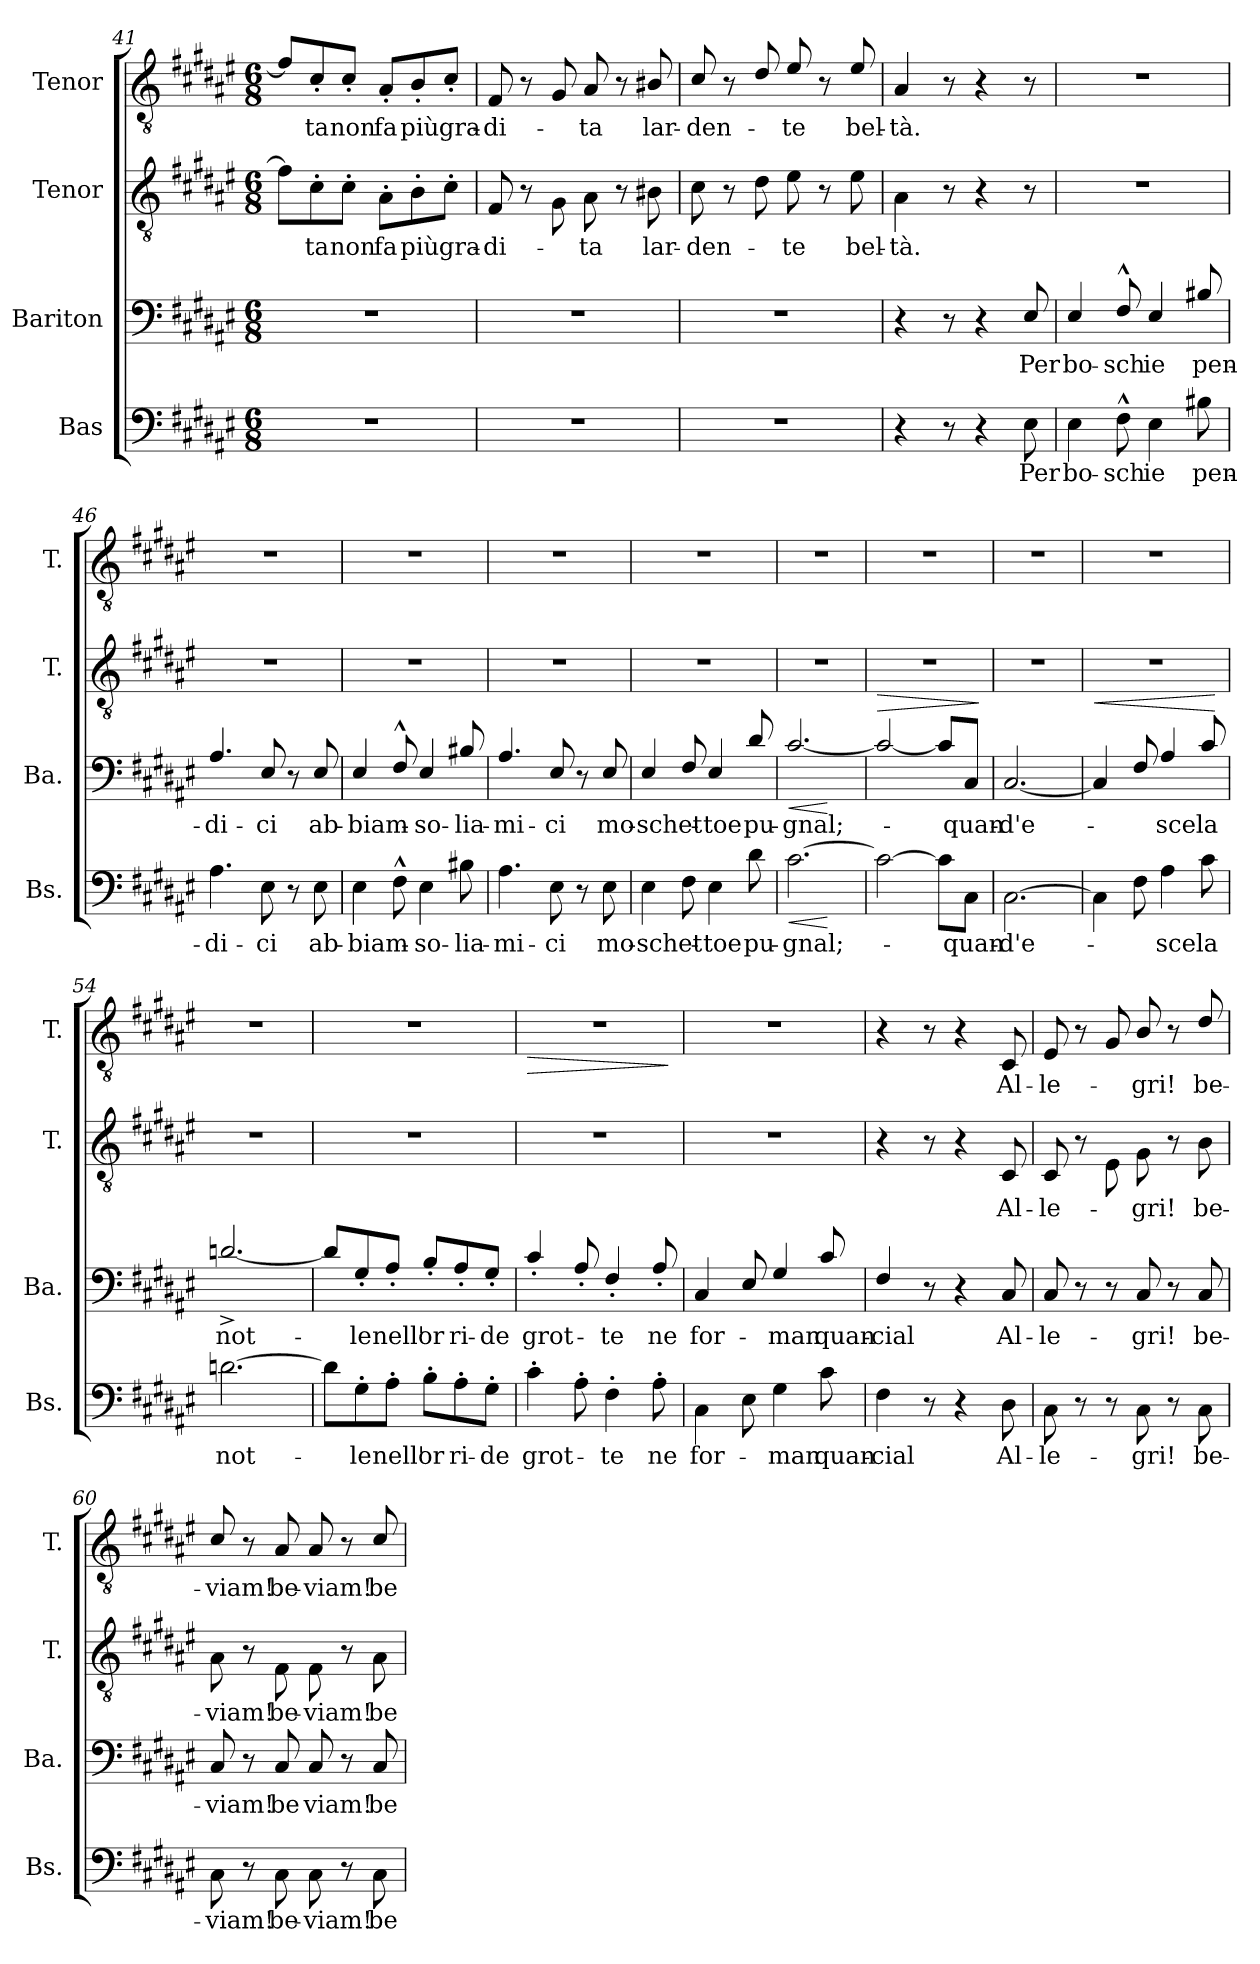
**kern	**text	**dynam	**kern	**text	**dynam	**kern	**text	**dynam	**kern	**text	**dynam
*part4	*part4	*part4	*part3	*part3	*part3	*part2	*part2	*part2	*part1	*part1	*part1
*staff4	*staff4	*staff4	*staff3	*staff3	*staff3	*staff2	*staff2	*staff2	*staff1	*staff1	*staff1
*I"Bas	*	*	*I"Bariton	*	*	*I"Tenor	*	*	*I"Tenor	*	*
*I'Bs.	*	*	*I'Ba.	*	*	*I'T.	*	*	*I'T.	*	*
*clefF4	*	*	*clefF4	*	*	*clefGv2	*	*	*clefGv2	*	*
*k[f#c#g#d#a#e#]	*	*	*k[f#c#g#d#a#e#]	*	*	*k[f#c#g#d#a#e#]	*	*	*k[f#c#g#d#a#e#]	*	*
*M6/8	*	*	*M6/8	*	*	*M6/8	*	*	*M6/8	*	*
=41	=41	=41	=41	=41	=41	=41	=41	=41	=41	=41	=41
2.r	.	.	2.r	.	.	8f#\L]	.	.	8f#/L]	.	.
.	.	.	.	.	.	8c#'\	-ta	.	8c#'/	-ta	.
.	.	.	.	.	.	8c#'\J	non	.	8c#'/J	non	.
.	.	.	.	.	.	8A#'\L	fa	.	8A#'/L	fa	.
.	.	.	.	.	.	8B'\	più	.	8B'/	più	.
.	.	.	.	.	.	8c#'\J	gra-	.	8c#'/J	gra-	.
=42	=42	=42	=42	=42	=42	=42	=42	=42	=42	=42	=42
2.r	.	.	2.r	.	.	8F#/	-di-	.	8F#/	-di-	.
.	.	.	.	.	.	8r	.	.	8r	.	.
.	.	.	.	.	.	8G#\	.	.	8G#/	.	.
.	.	.	.	.	.	8A#\	-ta	.	8A#/	-ta	.
.	.	.	.	.	.	8r	.	.	8r	.	.
.	.	.	.	.	.	8B#X\	lar-	.	8B#X/	lar-	.
=43	=43	=43	=43	=43	=43	=43	=43	=43	=43	=43	=43
2.r	.	.	2.r	.	.	8c#\	-den-	.	8c#/	-den-	.
.	.	.	.	.	.	8r	.	.	8r	.	.
.	.	.	.	.	.	8d#\	.	.	8d#/	.	.
.	.	.	.	.	.	8e#\	-te	.	8e#/	-te	.
.	.	.	.	.	.	8r	.	.	8r	.	.
.	.	.	.	.	.	8e#\	bel-	.	8e#/	bel-	.
=44	=44	=44	=44	=44	=44	=44	=44	=44	=44	=44	=44
4r	.	.	4r	.	.	4A#\	-tà.	.	4A#/	-tà.	.
8r	.	.	8r	.	.	8r	.	.	8r	.	.
4r	.	.	4r	.	.	4r	.	.	4r	.	.
8E#\	-Per	.	8E#/	-Per	.	8r	.	.	8r	.	.
!!LO:PB:g=z
=45	=45	=45	=45	=45	=45	=45	=45	=45	=45	=45	=45
4E#\	bo-	.	4E#/	bo-	.	2.r	.	.	2.r	.	.
8F#^^\	-sch	.	8F#^^/	-sch	.	.	.	.	.	.	.
4E#\	ie	.	4E#/	ie	.	.	.	.	.	.	.
8B#X\	pen-	.	8B#X/	pen-	.	.	.	.	.	.	.
=46	=46	=46	=46	=46	=46	=46	=46	=46	=46	=46	=46
4.A#\	-di-	.	4.A#/	-di-	.	2.r	.	.	2.r	.	.
8E#\	-ci	.	8E#/	-ci	.	.	.	.	.	.	.
8r	.	.	8r	.	.	.	.	.	.	.	.
8E#\	ab-	.	8E#/	ab-	.	.	.	.	.	.	.
=47	=47	=47	=47	=47	=47	=47	=47	=47	=47	=47	=47
4E#\	-biam-	.	4E#/	-biam-	.	2.r	.	.	2.r	.	.
8F#^^\	.	.	8F#^^/	.	.	.	.	.	.	.	.
4E#\	-so-	.	4E#/	-so-	.	.	.	.	.	.	.
8B#X\	-lia-	.	8B#X/	-lia-	.	.	.	.	.	.	.
=48	=48	=48	=48	=48	=48	=48	=48	=48	=48	=48	=48
4.A#\	-mi-	.	4.A#/	-mi-	.	2.r	.	.	2.r	.	.
8E#\	-ci	.	8E#/	-ci	.	.	.	.	.	.	.
8r	.	.	8r	.	.	.	.	.	.	.	.
8E#\	mo-	.	8E#/	mo-	.	.	.	.	.	.	.
=49	=49	=49	=49	=49	=49	=49	=49	=49	=49	=49	=49
4E#\	-schet-	.	4E#/	-schet-	.	2.r	.	.	2.r	.	.
8F#\	.	.	8F#/	.	.	.	.	.	.	.	.
4E#\	-toe	.	4E#/	-toe	.	.	.	.	.	.	.
8d#\	pu-	.	8d#/	pu-	.	.	.	.	.	.	.
=50	=50	=50	=50	=50	=50	=50	=50	=50	=50	=50	=50
!	!	!LO:HP:b	!	!	!LO:HP:b	!	!	!	!	!	!
[2.c#\	gnal;-	<	[2.c#/	-gnal;-	<	2.r	.	.	2.r	.	.
.	.	[	.	.	[	.	.	.	.	.	.
=51	=51	=51	=51	=51	=51	=51	=51	=51	=51	=51	=51
!	!	!	!	!	!	!	!	!LO:HP:b	!	!	!
2c#\_	.	.	2c#/_	.	.	2.r	.	>	2.r	.	.
8c#\L]	.	.	8c#/L]	.	.	.	.	.	.	.	.
8C#\J	quan-	.	8C#/J	-quan-	.	.	.	.	.	.	.
.	.	.	.	.	.	.	.	]	.	.	.
=52	=52	=52	=52	=52	=52	=52	=52	=52	=52	=52	=52
[2.C#\	-d'e-	.	[2.C#/	d'e-	.	2.r	.	.	2.r	.	.
!!LO:LB:g=z
=53	=53	=53	=53	=53	=53	=53	=53	=53	=53	=53	=53
!	!	!	!	!	!	!	!	!LO:HP:b	!	!	!
4C#\]	.	.	4C#/]	.	.	2.r	.	<	2.r	.	.
8F#\	.	.	8F#/	.	.	.	.	.	.	.	.
4A#\	-sce	.	4A#/	-sce	.	.	.	.	.	.	.
8c#\	la	.	8c#/	la	.	.	.	.	.	.	.
.	.	.	.	.	.	.	.	[	.	.	.
=54	=54	=54	=54	=54	=54	=54	=54	=54	=54	=54	=54
[2.dn\	not-	.	[2.dn^/	not-	.	2.r	.	.	2.r	.	.
=55	=55	=55	=55	=55	=55	=55	=55	=55	=55	=55	=55
8d\L]	.	.	8d/L]	.	.	2.r	.	.	2.r	.	.
8G#'\	-le	.	8G#'/	le	.	.	.	.	.	.	.
8A#'\J	nell'	.	8A#'/J	nell'	.	.	.	.	.	.	.
8B'\L	or	.	8B'/L	or	.	.	.	.	.	.	.
8A#'\	ri-	.	8A#'/	ri-	.	.	.	.	.	.	.
8G#'\J	-de	.	8G#'/J	-de	.	.	.	.	.	.	.
=56	=56	=56	=56	=56	=56	=56	=56	=56	=56	=56	=56
!	!	!	!	!	!	!	!	!	!	!	!LO:HP:b
4c#'\	grot-	.	4c#'/	grot-	.	2.r	.	.	2.r	.	>
8A#'\	.	.	8A#'/	.	.	.	.	.	.	.	.
4F#'\	-te	.	4F#'/	-te	.	.	.	.	.	.	.
8A#'\	ne	.	8A#'/	ne	.	.	.	.	.	.	.
.	.	.	.	.	.	.	.	.	.	.	]
=57	=57	=57	=57	=57	=57	=57	=57	=57	=57	=57	=57
4C#\	for-	.	4C#/	for-	.	2.r	.	.	2.r	.	.
8E#\	.	.	8E#/	.	.	.	.	.	.	.	.
4G#\	-man	.	4G#/	man	.	.	.	.	.	.	.
8c#\	quan-	.	8c#/	quan-	.	.	.	.	.	.	.
=58	=58	=58	=58	=58	=58	=58	=58	=58	=58	=58	=58
4F#\	-cial	.	4F#/	-cial	.	4r	.	.	4r	.	.
8r	.	.	8r	.	.	8r	.	.	8r	.	.
4r	.	.	4r	.	.	4r	.	.	4r	.	.
8D#\	Al-	.	8C#/	Al-	.	8C#/	Al-	.	8C#/	Al-	.
!!LO:LB:g=z
=59	=59	=59	=59	=59	=59	=59	=59	=59	=59	=59	=59
8C#\	-le-	.	8C#/	-le-	.	8C#/	-le-	.	8E#/	-le-	.
8r	.	.	8r	.	.	8r	.	.	8r	.	.
8r	.	.	8r	.	.	8E#\	.	.	8G#/	.	.
8C#\	-gri!	.	8C#/	-gri!	.	8G#\	-gri!	.	8B/	-gri!	.
8r	.	.	8r	.	.	8r	.	.	8r	.	.
8C#\	be-	.	8C#/	be-	.	8B\	be-	.	8d#/	be-	.
=60	=60	=60	=60	=60	=60	=60	=60	=60	=60	=60	=60
8C#\	-viam!	.	8C#/	-viam!	.	8A#\	-viam!	.	8c#/	-viam!	.
8r	.	.	8r	.	.	8r	.	.	8r	.	.
8C#\	be-	.	8C#/	be	.	8F#\	be-	.	8A#/	be-	.
8C#\	-viam!	.	8C#/	viam!	.	8F#\	-viam!	.	8A#/	-viam!	.
8r	.	.	8r	.	.	8r	.	.	8r	.	.
8C#\	be-	.	8C#/	be-	.	8A#\	be-	.	8c#/	be-	.
=	=	=	=	=	=	=	=	=	=	=	=
*-	*-	*-	*-	*-	*-	*-	*-	*-	*-	*-	*-
